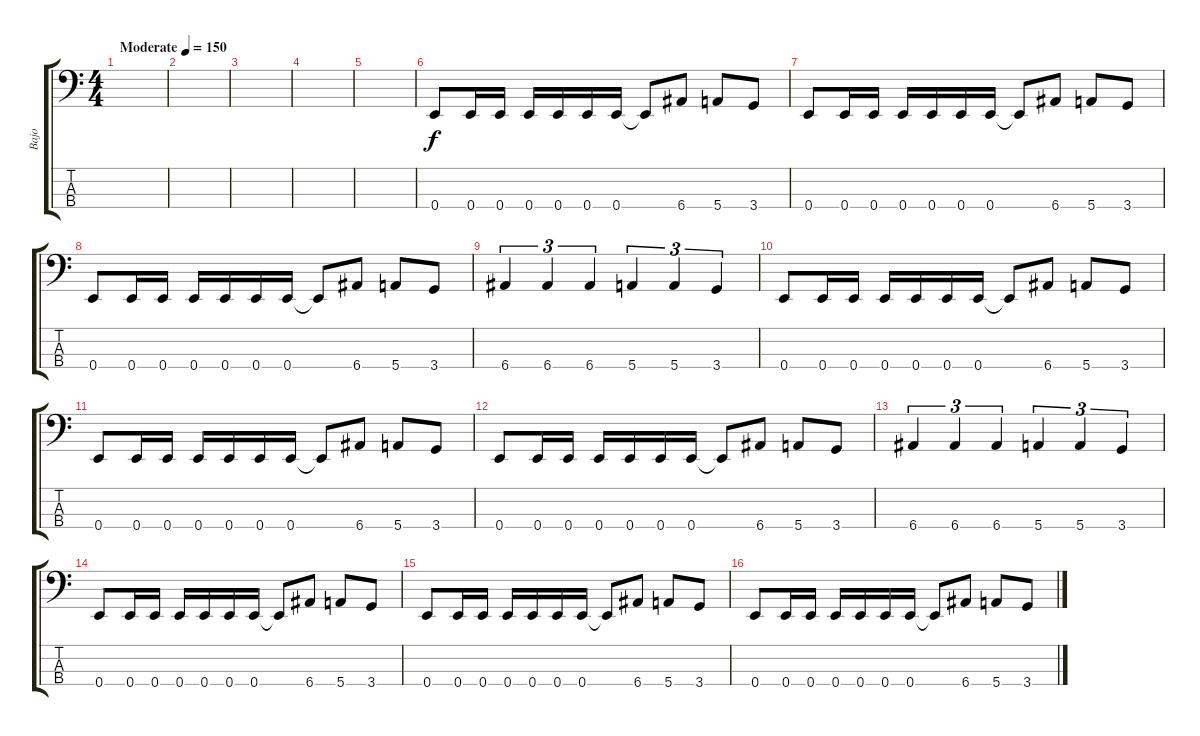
\track ("Bajo" "Bajo") {instrument electricbassfinger}
\staff {score tabs}
\tuning (G2 D2 A1 E1) {hide}
\ts (4 4)
\tempo (150 "Moderate")
\clef f4
\ks c
|
|
|
|
|
0.4.8 0.4.16 0.4.16 0.4.16 0.4.16 0.4.16 0.4.16 0.4{t}.8 6.4.8 5.4.8 3.4.8 |
0.4.8 0.4.16 0.4.16 0.4.16 0.4.16 0.4.16 0.4.16 0.4{t}.8 6.4.8 5.4.8 3.4.8 |
0.4.8 0.4.16 0.4.16 0.4.16 0.4.16 0.4.16 0.4.16 0.4{t}.8 6.4.8 5.4.8 3.4.8 |
6.4.4{tu (3 2)} 6.4.4{tu (3 2)} 6.4.4{tu (3 2)} 5.4.4{tu (3 2)} 5.4.4{tu (3 2)} 3.4.4{tu (3 2)} |
0.4.8 0.4.16 0.4.16 0.4.16 0.4.16 0.4.16 0.4.16 0.4{t}.8 6.4.8 5.4.8 3.4.8 |
0.4.8 0.4.16 0.4.16 0.4.16 0.4.16 0.4.16 0.4.16 0.4{t}.8 6.4.8 5.4.8 3.4.8 |
0.4.8 0.4.16 0.4.16 0.4.16 0.4.16 0.4.16 0.4.16 0.4{t}.8 6.4.8 5.4.8 3.4.8 |
6.4.4{tu (3 2)} 6.4.4{tu (3 2)} 6.4.4{tu (3 2)} 5.4.4{tu (3 2)} 5.4.4{tu (3 2)} 3.4.4{tu (3 2)} |
0.4.8 0.4.16 0.4.16 0.4.16 0.4.16 0.4.16 0.4.16 0.4{t}.8 6.4.8 5.4.8 3.4.8 |
0.4.8 0.4.16 0.4.16 0.4.16 0.4.16 0.4.16 0.4.16 0.4{t}.8 6.4.8 5.4.8 3.4.8 |
0.4.8 0.4.16 0.4.16 0.4.16 0.4.16 0.4.16 0.4.16 0.4{t}.8 6.4.8 5.4.8 3.4.8
